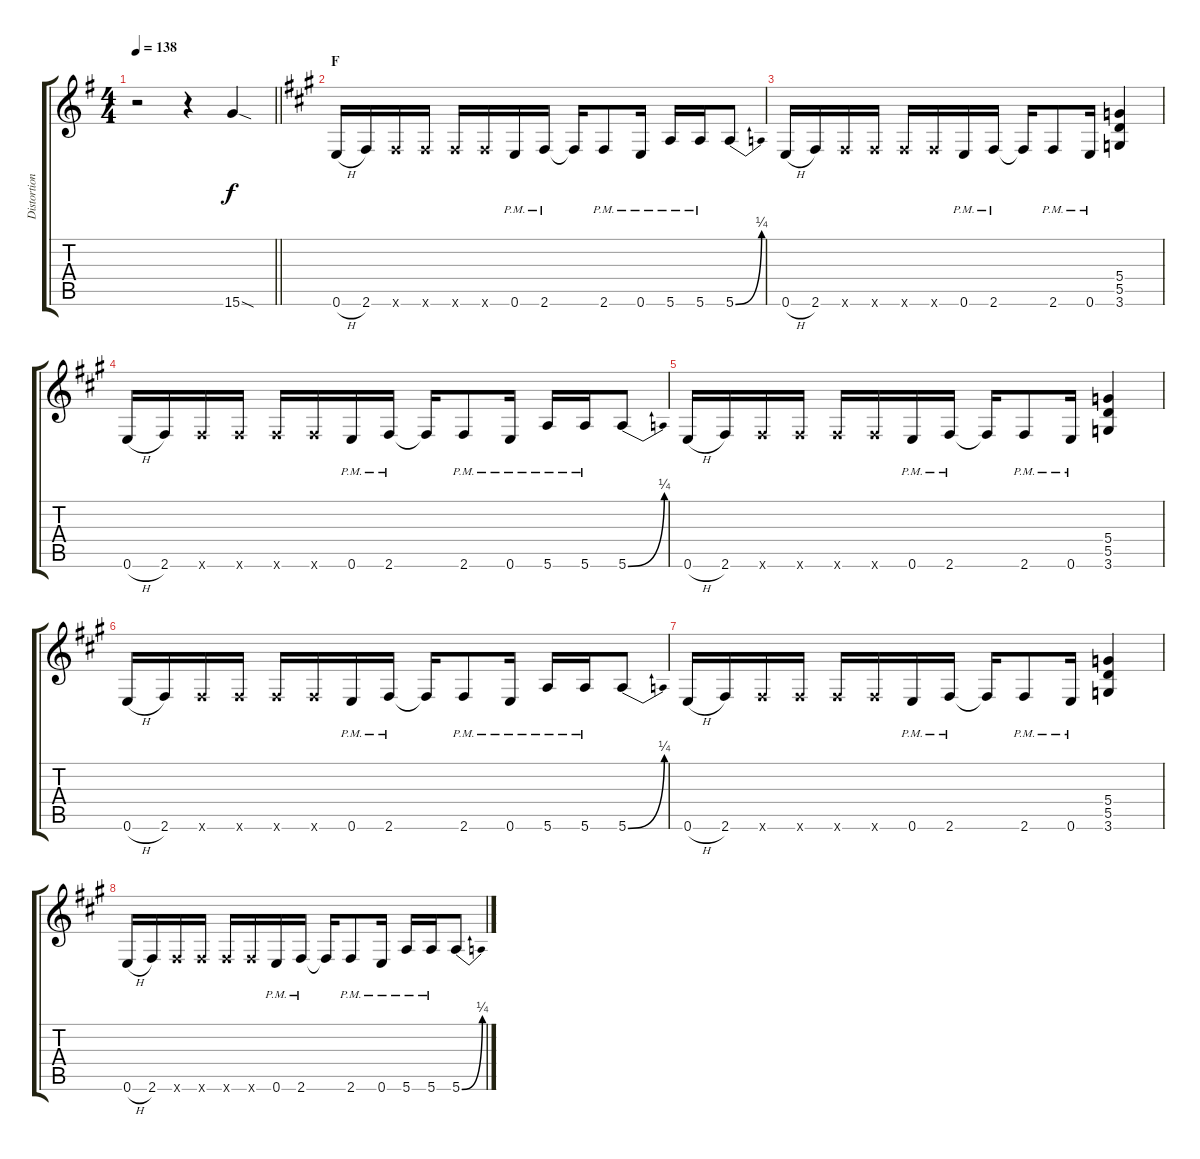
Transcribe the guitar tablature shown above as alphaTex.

\track ("Distortion 4" "Distortion") {instrument distortionguitar}
\staff {score tabs}
\tuning (E4 B3 G3 D3 A2 E2) {hide}
\ts (4 4)
\tempo 138
\clef g2
\barLineRight lightlight
\ks g
r.2{dy f} r.4 15.6{sod}.4 |
\section ("" "F")
\ks a
0.6{h}.16 2.6.16 2.6{x}.16 2.6{x}.16 2.6{x}.16 2.6{x}.16 0.6{pm}.16 2.6{pm}.16 2.6{t}.16 2.6{pm}.8 0.6{pm}.16 5.6{pm}.16 5.6{pm}.16 5.6{be (bend 0 0 60 1)}.8 |
0.6{h}.16 2.6.16 2.6{x}.16 2.6{x}.16 2.6{x}.16 2.6{x}.16 0.6{pm}.16 2.6{pm}.16 2.6{t}.16 2.6{pm}.8 0.6{pm}.16 (5.4 5.5 3.6).4 |
0.6{h}.16 2.6.16 2.6{x}.16 2.6{x}.16 2.6{x}.16 2.6{x}.16 0.6{pm}.16 2.6{pm}.16 2.6{t}.16 2.6{pm}.8 0.6{pm}.16 5.6{pm}.16 5.6{pm}.16 5.6{be (bend 0 0 60 1)}.8 |
0.6{h}.16 2.6.16 2.6{x}.16 2.6{x}.16 2.6{x}.16 2.6{x}.16 0.6{pm}.16 2.6{pm}.16 2.6{t}.16 2.6{pm}.8 0.6{pm}.16 (5.4 5.5 3.6).4 |
0.6{h}.16 2.6.16 2.6{x}.16 2.6{x}.16 2.6{x}.16 2.6{x}.16 0.6{pm}.16 2.6{pm}.16 2.6{t}.16 2.6{pm}.8 0.6{pm}.16 5.6{pm}.16 5.6{pm}.16 5.6{be (bend 0 0 60 1)}.8 |
0.6{h}.16 2.6.16 2.6{x}.16 2.6{x}.16 2.6{x}.16 2.6{x}.16 0.6{pm}.16 2.6{pm}.16 2.6{t}.16 2.6{pm}.8 0.6{pm}.16 (5.4 5.5 3.6).4 |
0.6{h}.16 2.6.16 2.6{x}.16 2.6{x}.16 2.6{x}.16 2.6{x}.16 0.6{pm}.16 2.6{pm}.16 2.6{t}.16 2.6{pm}.8 0.6{pm}.16 5.6{pm}.16 5.6{pm}.16 5.6{be (bend 0 0 60 1)}.8
